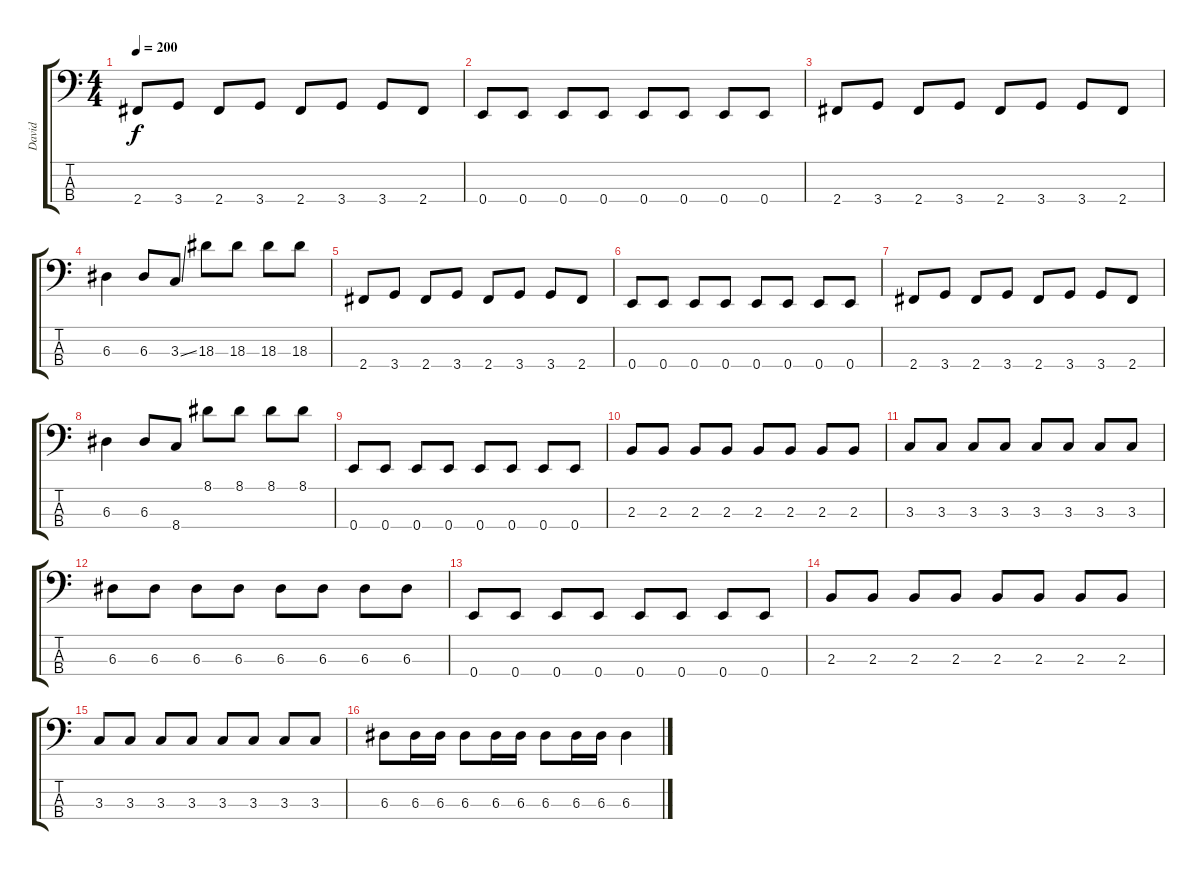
\track ("David" "David") {instrument electricbassfinger}
\staff {score tabs}
\tuning (G2 D2 A1 E1) {hide}
\ts (4 4)
\tempo 200
\clef f4
\ks c
2.4.8{dy f} 3.4.8 2.4.8 3.4.8 2.4.8 3.4.8 3.4.8 2.4.8 |
0.4.8 0.4.8 0.4.8 0.4.8 0.4.8 0.4.8 0.4.8 0.4.8 |
2.4.8 3.4.8 2.4.8 3.4.8 2.4.8 3.4.8 3.4.8 2.4.8 |
6.3.4 6.3.8 3.3{ss}.8 18.3.8 18.3.8 18.3.8 18.3.8 |
2.4.8 3.4.8 2.4.8 3.4.8 2.4.8 3.4.8 3.4.8 2.4.8 |
0.4.8 0.4.8 0.4.8 0.4.8 0.4.8 0.4.8 0.4.8 0.4.8 |
2.4.8 3.4.8 2.4.8 3.4.8 2.4.8 3.4.8 3.4.8 2.4.8 |
6.3.4 6.3.8 8.4.8 8.1.8 8.1.8 8.1.8 8.1.8 |
0.4.8 0.4.8 0.4.8 0.4.8 0.4.8 0.4.8 0.4.8 0.4.8 |
2.3.8 2.3.8 2.3.8 2.3.8 2.3.8 2.3.8 2.3.8 2.3.8 |
3.3.8 3.3.8 3.3.8 3.3.8 3.3.8 3.3.8 3.3.8 3.3.8 |
6.3.8 6.3.8 6.3.8 6.3.8 6.3.8 6.3.8 6.3.8 6.3.8 |
0.4.8 0.4.8 0.4.8 0.4.8 0.4.8 0.4.8 0.4.8 0.4.8 |
2.3.8 2.3.8 2.3.8 2.3.8 2.3.8 2.3.8 2.3.8 2.3.8 |
3.3.8 3.3.8 3.3.8 3.3.8 3.3.8 3.3.8 3.3.8 3.3.8 |
6.3.8 6.3.16 6.3.16 6.3.8 6.3.16 6.3.16 6.3.8 6.3.16 6.3.16 6.3.4
